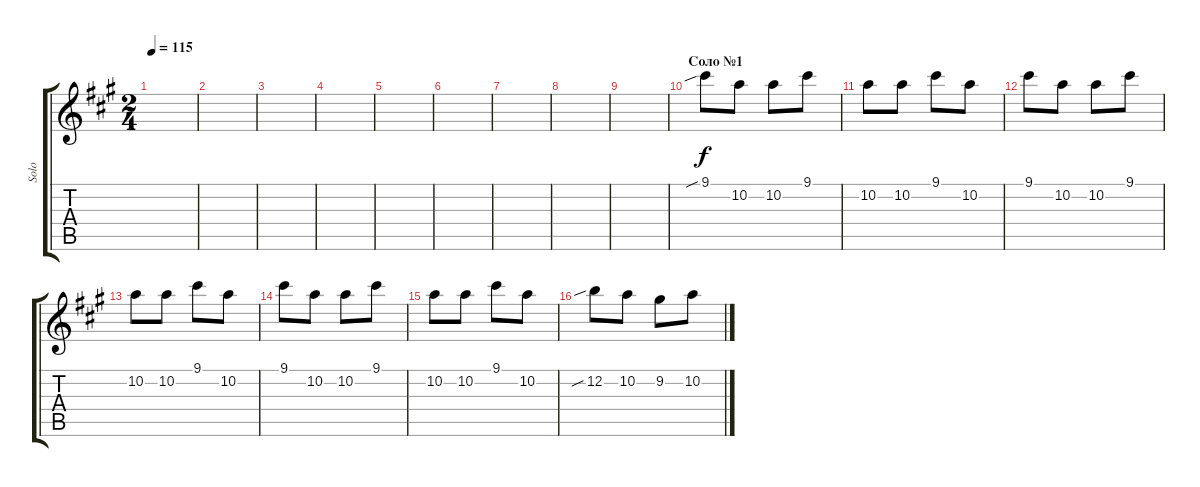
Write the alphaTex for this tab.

\track ("Solo" "Solo") {instrument distortionguitar}
\staff {score tabs}
\tuning (E4 B3 G3 D3 A2 E2) {hide}
\ts (2 4)
\tempo 115
\clef g2
\ks f#minor
|
|
|
|
|
|
|
|
|
\section ("" "Соло №1")
9.1{sib}.8 10.2.8 10.2.8 9.1.8 |
10.2.8 10.2.8 9.1.8 10.2.8 |
9.1.8 10.2.8 10.2.8 9.1.8 |
10.2.8 10.2.8 9.1.8 10.2.8 |
9.1.8 10.2.8 10.2.8 9.1.8 |
10.2.8 10.2.8 9.1.8 10.2.8 |
12.2{sib}.8 10.2.8 9.2.8 10.2.8
